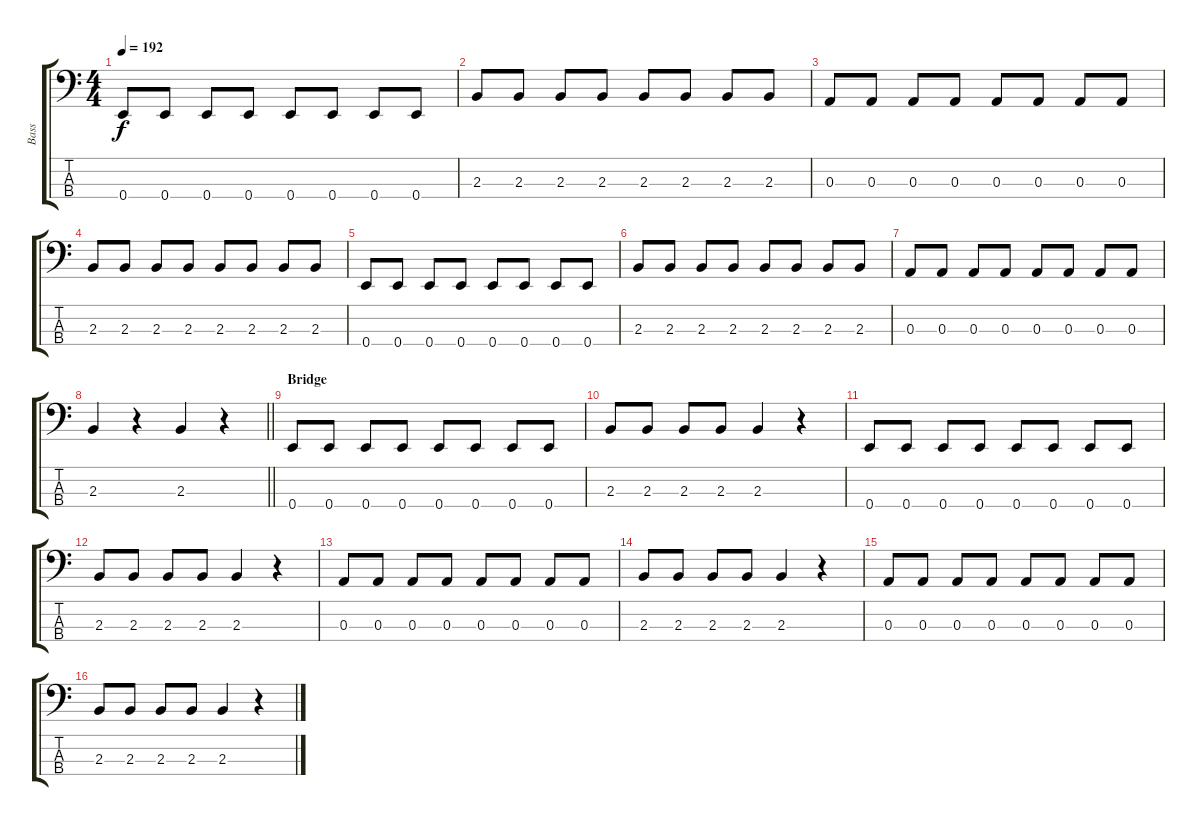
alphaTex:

\track ("Bass" "Bass") {instrument slapbass2}
\staff {score tabs}
\tuning (G2 D2 A1 E1) {hide}
\ts (4 4)
\tempo 192
\clef f4
\ks c
0.4.8{dy f} 0.4.8 0.4.8 0.4.8 0.4.8 0.4.8 0.4.8 0.4.8 |
2.3.8 2.3.8 2.3.8 2.3.8 2.3.8 2.3.8 2.3.8 2.3.8 |
0.3.8 0.3.8 0.3.8 0.3.8 0.3.8 0.3.8 0.3.8 0.3.8 |
2.3.8 2.3.8 2.3.8 2.3.8 2.3.8 2.3.8 2.3.8 2.3.8 |
0.4.8 0.4.8 0.4.8 0.4.8 0.4.8 0.4.8 0.4.8 0.4.8 |
2.3.8 2.3.8 2.3.8 2.3.8 2.3.8 2.3.8 2.3.8 2.3.8 |
0.3.8 0.3.8 0.3.8 0.3.8 0.3.8 0.3.8 0.3.8 0.3.8 |
\barLineRight lightlight
2.3.4 r.4 2.3.4 r.4 |
\section ("" "Bridge")
0.4.8 0.4.8 0.4.8 0.4.8 0.4.8 0.4.8 0.4.8 0.4.8 |
2.3.8 2.3.8 2.3.8 2.3.8 2.3.4 r.4 |
0.4.8 0.4.8 0.4.8 0.4.8 0.4.8 0.4.8 0.4.8 0.4.8 |
2.3.8 2.3.8 2.3.8 2.3.8 2.3.4 r.4 |
0.3.8 0.3.8 0.3.8 0.3.8 0.3.8 0.3.8 0.3.8 0.3.8 |
2.3.8 2.3.8 2.3.8 2.3.8 2.3.4 r.4 |
0.3.8 0.3.8 0.3.8 0.3.8 0.3.8 0.3.8 0.3.8 0.3.8 |
2.3.8 2.3.8 2.3.8 2.3.8 2.3.4 r.4
